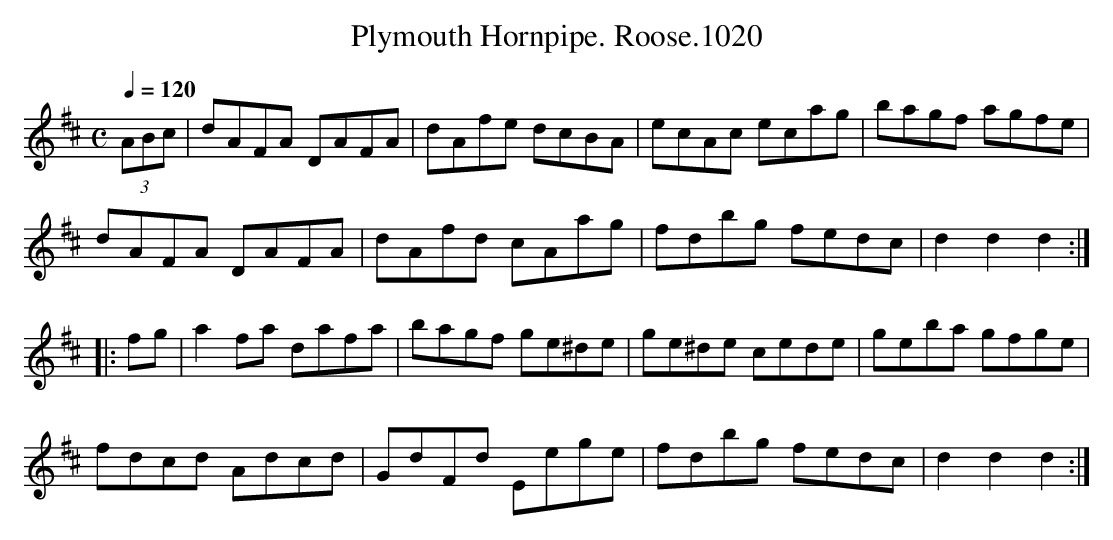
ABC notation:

X:1
T:Plymouth Hornpipe. Roose.1020
Q:1/4=120
L:1/8
M:C
K:D
(3ABc|dAFA DAFA| dAfe dcBA|ecAc ecag|bagf agfe|
dAFA DAFA|dAfd cAag|fdbg fedc|d2d2d2:|
|:fg|a2fa dafa|bagf ge^de|ge^de cede|geba gfge|
fdcd Adcd|GdFd Eege|fdbg fedc|d2d2d2:|
